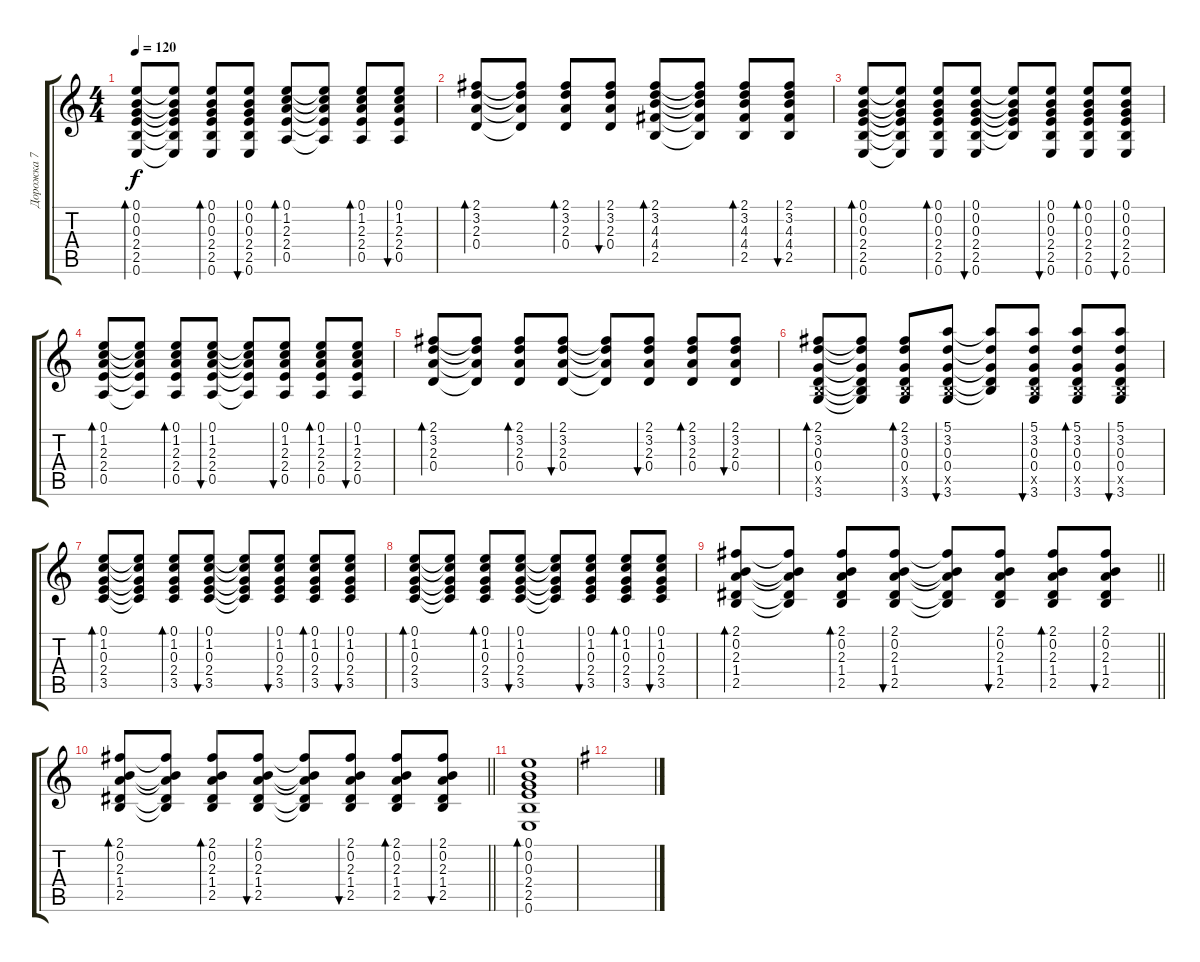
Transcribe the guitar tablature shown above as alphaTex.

\track ("Дорожка 7" "Дорожка 7") {instrument acousticguitarsteel}
\staff {score tabs}
\tuning (E4 B3 G3 D3 A2 E2) {hide}
\ts (4 4)
\tempo 120
\clef g2
\ks c
(0.1 0.2 0.3 2.4 2.5 0.6).8{bd 60 dy f} (0.1{t} 0.2{t} 0.3{t} 2.4{t} 2.5{t} 0.6{t}).8 (0.1 0.2 0.3 2.4 2.5 0.6).8{bd 60} (0.1 0.2 0.3 2.4 2.5 0.6).8{bu 60} (0.1 1.2 2.3 2.4 0.5).8{bd 60} (0.1{t} 1.2{t} 2.3{t} 2.4{t} 0.5{t}).8 (0.1 1.2 2.3 2.4 0.5).8{bd 60} (0.1 1.2 2.3 2.4 0.5).8{bu 60} |
(2.1 3.2 2.3 0.4).8{bd 60} (2.1{t} 3.2{t} 2.3{t} 0.4{t}).8 (2.1 3.2 2.3 0.4).8{bd 60} (2.1 3.2 2.3 0.4).8{bu 60} (2.1 3.2 4.3 4.4 2.5).8{bd 60} (2.1{t} 3.2{t} 4.3{t} 4.4{t} 2.5{t}).8 (2.1 3.2 4.3 4.4 2.5).8{bd 60} (2.1 3.2 4.3 4.4 2.5).8{bu 60} |
(0.1 0.2 0.3 2.4 2.5 0.6).8{bd 60} (0.1{t} 0.2{t} 0.3{t} 2.4{t} 2.5{t} 0.6{t}).8 (0.1 0.2 0.3 2.4 2.5 0.6).8{bd 60} (0.1 0.2 0.3 2.4 2.5 0.6).8{bu 60} (0.1{t} 0.2{t} 0.3{t} 2.4{t} 2.5{t}).8 (0.1 0.2 0.3 2.4 2.5 0.6).8{bu 60} (0.1 0.2 0.3 2.4 2.5 0.6).8{bd 60} (0.1 0.2 0.3 2.4 2.5 0.6).8{bu 60} |
(0.1 1.2 2.3 2.4 0.5).8{bd 60} (0.1{t} 1.2{t} 2.3{t} 2.4{t} 0.5{t}).8 (0.1 1.2 2.3 2.4 0.5).8{bd 60} (0.1 1.2 2.3 2.4 0.5).8{bu 60} (0.1{t} 1.2{t} 2.3{t} 2.4{t} 0.5{t}).8 (0.1 1.2 2.3 2.4 0.5).8{bu 60} (0.1 1.2 2.3 2.4 0.5).8{bd 60} (0.1 1.2 2.3 2.4 0.5).8{bu 60} |
(2.1 3.2 2.3 0.4).8{bd 60} (2.1{t} 3.2{t} 2.3{t} 0.4{t}).8 (2.1 3.2 2.3 0.4).8{bd 60} (2.1 3.2 2.3 0.4).8{bu 60} (2.1{t} 3.2{t} 2.3{t} 0.4{t}).8 (2.1 3.2 2.3 0.4).8{bu 60} (2.1 3.2 2.3 0.4).8{bd 60} (2.1 3.2 2.3 0.4).8{bu 60} |
(2.1 3.2 0.3 0.4 2.5{x} 3.6).8{bd 60} (2.1{t} 3.2{t} 0.3{t} 0.4{t} 2.5{t} 3.6{t}).8 (2.1 3.2 0.3 0.4 2.5{x} 3.6).8{bd 60} (5.1 3.2 0.3 0.4 2.5{x} 3.6).8{bu 60} (5.1{t} 3.2{t} 0.3{t} 0.4{t} 2.5{t}).8 (5.1 3.2 0.3 0.4 2.5{x} 3.6).8{bu 60} (5.1 3.2 0.3 0.4 2.5{x} 3.6).8{bd 60} (5.1 3.2 0.3 0.4 2.5{x} 3.6).8{bu 60} |
(0.1 1.2 0.3 2.4 3.5).8{bd 60} (0.1{t} 1.2{t} 0.3{t} 2.4{t} 3.5{t}).8 (0.1 1.2 0.3 2.4 3.5).8{bd 60} (0.1 1.2 0.3 2.4 3.5).8{bu 60} (0.1{t} 1.2{t} 0.3{t} 2.4{t} 3.5{t}).8 (0.1 1.2 0.3 2.4 3.5).8{bu 60} (0.1 1.2 0.3 2.4 3.5).8{bd 60} (0.1 1.2 0.3 2.4 3.5).8{bu 60} |
(0.1 1.2 0.3 2.4 3.5).8{bd 60} (0.1{t} 1.2{t} 0.3{t} 2.4{t} 3.5{t}).8 (0.1 1.2 0.3 2.4 3.5).8{bd 60} (0.1 1.2 0.3 2.4 3.5).8{bu 60} (0.1{t} 1.2{t} 0.3{t} 2.4{t} 3.5{t}).8 (0.1 1.2 0.3 2.4 3.5).8{bu 60} (0.1 1.2 0.3 2.4 3.5).8{bd 60} (0.1 1.2 0.3 2.4 3.5).8{bu 60} |
\barLineRight lightlight
(2.1 0.2 2.3 1.4 2.5).8{bd 60} (2.1{t} 0.2{t} 2.3{t} 1.4{t} 2.5{t}).8 (2.1 0.2 2.3 1.4 2.5).8{bd 60} (2.1 0.2 2.3 1.4 2.5).8{bu 60} (2.1{t} 0.2{t} 2.3{t} 1.4{t} 2.5{t}).8 (2.1 0.2 2.3 1.4 2.5).8{bu 60} (2.1 0.2 2.3 1.4 2.5).8{bd 60} (2.1 0.2 2.3 1.4 2.5).8{bu 60} |
\barLineRight lightlight
(2.1 0.2 2.3 1.4 2.5).8{bd 60} (2.1{t} 0.2{t} 2.3{t} 1.4{t} 2.5{t}).8 (2.1 0.2 2.3 1.4 2.5).8{bd 60} (2.1 0.2 2.3 1.4 2.5).8{bu 60} (2.1{t} 0.2{t} 2.3{t} 1.4{t} 2.5{t}).8 (2.1 0.2 2.3 1.4 2.5).8{bu 60} (2.1 0.2 2.3 1.4 2.5).8{bd 60} (2.1 0.2 2.3 1.4 2.5).8{bu 60} |
(0.1 0.2 0.3 2.4 2.5 0.6).1{bd 480} |
\ks g
